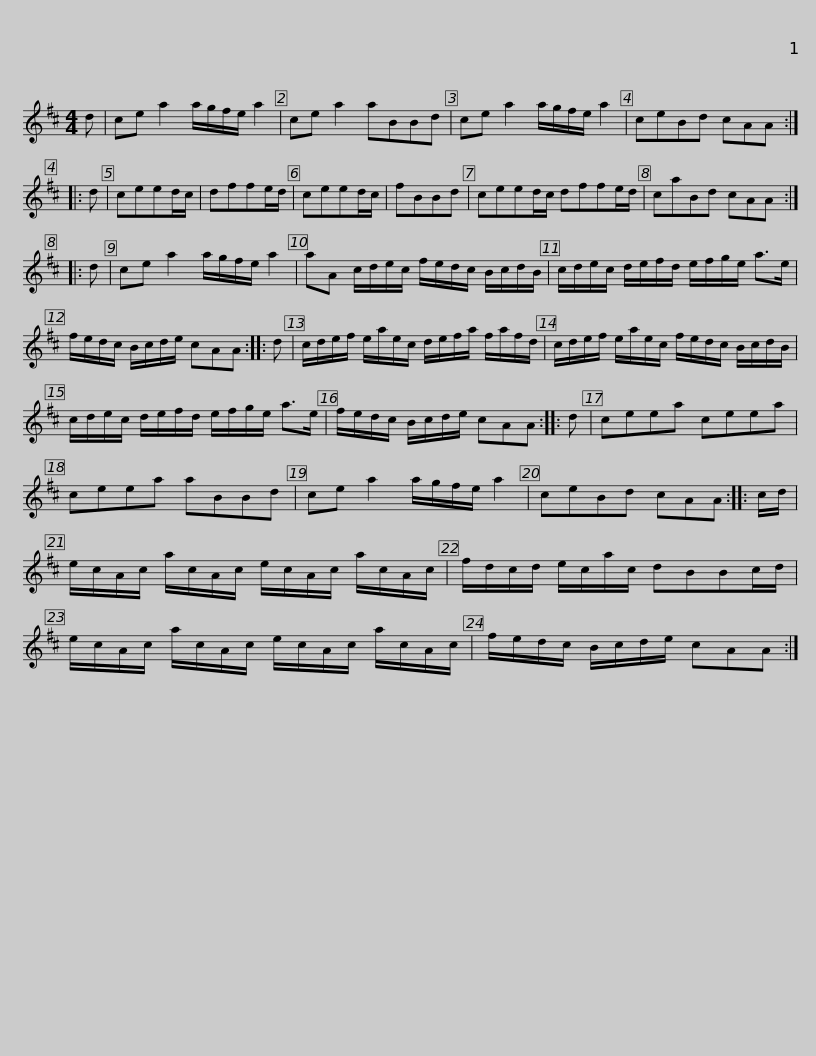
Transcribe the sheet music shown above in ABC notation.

X:1
L:1/8
M:4/4
I:linebreak $
K:D
V:1 treble
V:1
 d | ce a2 a/g/f/e/ a2 | ce a2 aBBd | ce a2 a/g/f/e/ a2 | ceBd cAA :: %5
 d | ceed/c/ |$ dffe/d/ | ceed/c/ | fBBd | %10
 ceed/c/ dffe/d/ | caBd cAA :: d | ce a2 a/g/f/e/ a2 |$ aA c/d/e/c/ f/e/d/c/ B/c/d/B/ | %15
 c/d/e/c/ d/e/f/d/ e/f/g/e/ a>e | f/e/d/c/ B/c/d/e/ cAA :: d |$ c/d/e/f/ e/a/e/c/ d/e/f/a/ f/a/f/d/ | c/d/e/f/ e/a/e/c/ f/e/d/c/ B/c/d/B/ | %20
 c/d/e/c/ d/e/f/d/ e/f/g/e/ a>e |$ f/e/d/c/ B/c/d/e/ cAA :: d | ceea ceea | ceea aBBd | %25
 ce a2 a/g/f/e/ a2 | ceBd cAA ::$ c/d/ | e/c/A/c/ a/c/A/c/ e/c/A/c/ a/c/A/c/ | f/d/c/d/ e/c/a/c/ dBBc/d/ | %30
 e/c/A/c/ a/c/A/c/ e/c/A/c/ a/c/A/c/ |$ f/e/d/c/ B/c/d/e/ cAA :| %32
